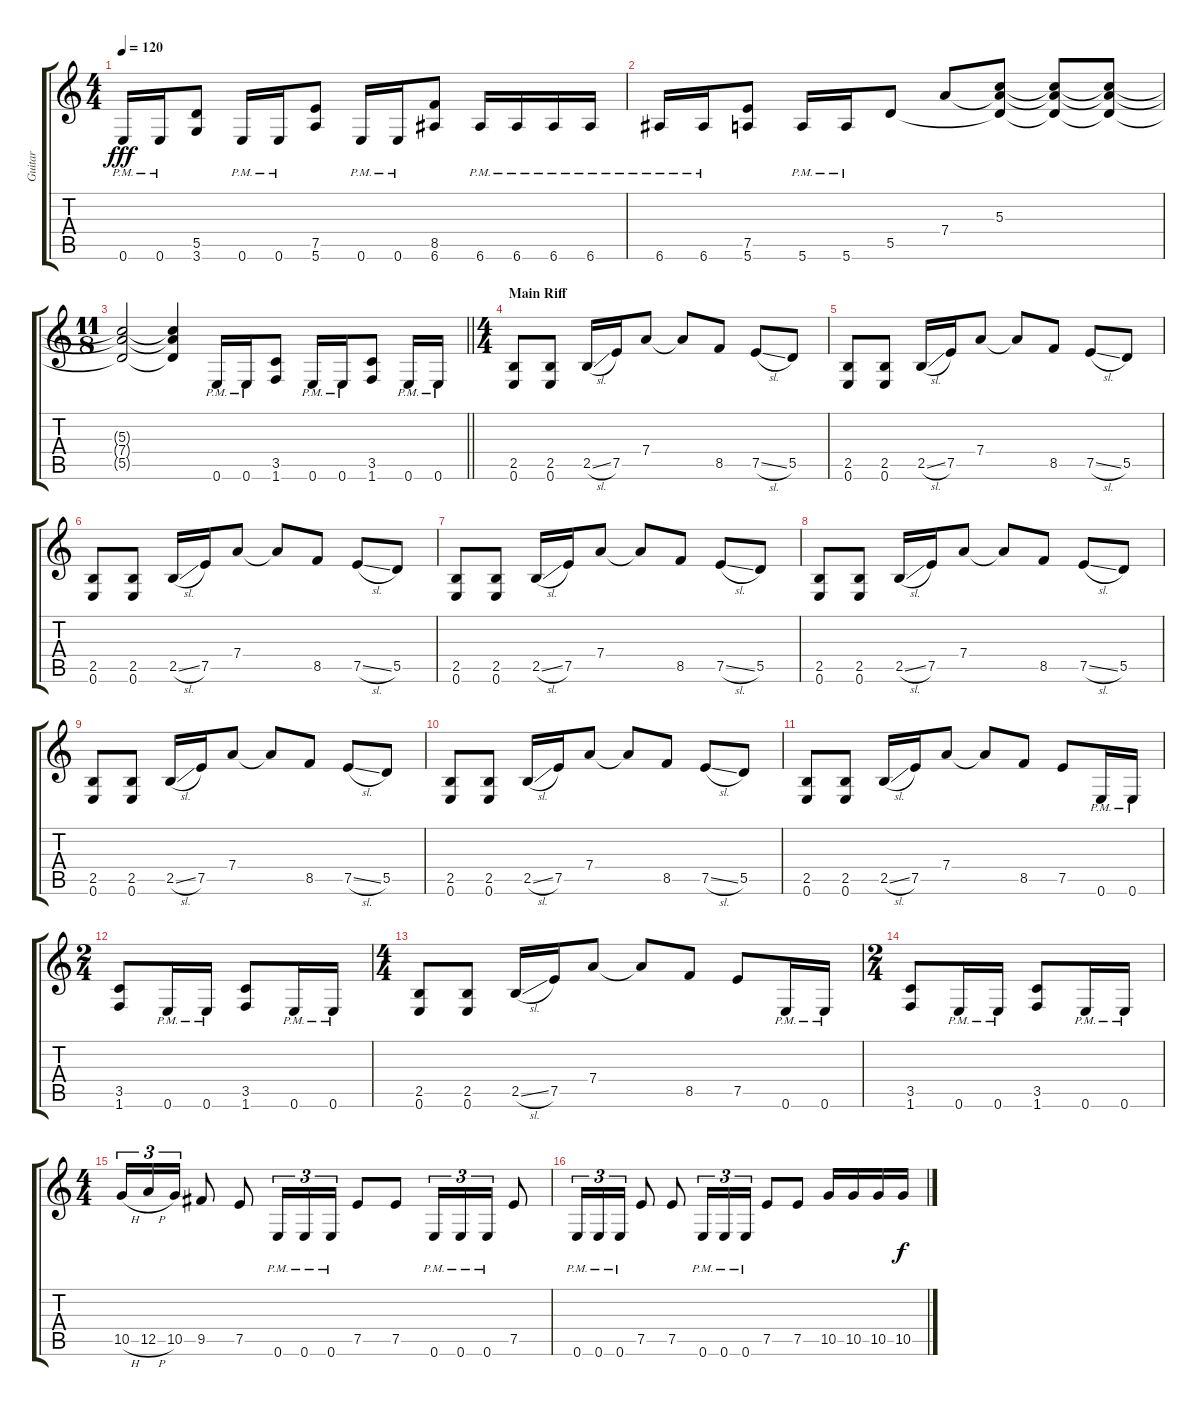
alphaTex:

\track ("Guitar" "Guitar") {instrument distortionguitar}
\staff {score tabs}
\tuning (E4 B3 G3 D3 A2 E2) {hide}
\ts (4 4)
\tempo 120
\clef g2
\ks c
0.6{pm}.16{dy fff} 0.6{pm}.16 (5.5 3.6).8 0.6{pm}.16 0.6{pm}.16 (7.5 5.6).8 0.6{pm}.16 0.6{pm}.16 (8.5 6.6).8 6.6{pm}.16 6.6{pm}.16 6.6{pm}.16 6.6{pm}.16 |
6.6{pm}.16 6.6{pm}.16 (7.5 5.6).8 5.6{pm}.16 5.6{pm}.16 5.5.8 7.4.8 (5.3 7.4{t} 5.5{t}).8 (5.3{t} 7.4{t} 5.5{t}).8 (5.3{t} 7.4{t} 5.5{t}).8 |
\ts (11 8)
\barLineRight lightlight
(5.3{t} 7.4{t} 5.5{t}).2 (5.3{t} 7.4{t} 5.5{t}).4 0.6{pm}.16 0.6{pm}.16 (3.5 1.6).8 0.6{pm}.16 0.6{pm}.16 (3.5 1.6).8 0.6{pm}.16 0.6{pm}.16 |
\ts (4 4)
\section ("" "Main Riff")
(2.5 0.6).8 (2.5 0.6).8 2.5{sl}.16 7.5.16 7.4.8 7.4{t}.8 8.5.8 7.5{sl}.8 5.5.8 |
(2.5 0.6).8 (2.5 0.6).8 2.5{sl}.16 7.5.16 7.4.8 7.4{t}.8 8.5.8 7.5{sl}.8 5.5.8 |
(2.5 0.6).8 (2.5 0.6).8 2.5{sl}.16 7.5.16 7.4.8 7.4{t}.8 8.5.8 7.5{sl}.8 5.5.8 |
(2.5 0.6).8 (2.5 0.6).8 2.5{sl}.16 7.5.16 7.4.8 7.4{t}.8 8.5.8 7.5{sl}.8 5.5.8 |
(2.5 0.6).8 (2.5 0.6).8 2.5{sl}.16 7.5.16 7.4.8 7.4{t}.8 8.5.8 7.5{sl}.8 5.5.8 |
(2.5 0.6).8 (2.5 0.6).8 2.5{sl}.16 7.5.16 7.4.8 7.4{t}.8 8.5.8 7.5{sl}.8 5.5.8 |
(2.5 0.6).8 (2.5 0.6).8 2.5{sl}.16 7.5.16 7.4.8 7.4{t}.8 8.5.8 7.5{sl}.8 5.5.8 |
(2.5 0.6).8 (2.5 0.6).8 2.5{sl}.16 7.5.16 7.4.8 7.4{t}.8 8.5.8 7.5.8 0.6{pm}.16 0.6{pm}.16 |
\ts (2 4)
(3.5 1.6).8 0.6{pm}.16 0.6{pm}.16 (3.5 1.6).8 0.6{pm}.16 0.6{pm}.16 |
\ts (4 4)
(2.5 0.6).8 (2.5 0.6).8 2.5{sl}.16 7.5.16 7.4.8 7.4{t}.8 8.5.8 7.5.8 0.6{pm}.16 0.6{pm}.16 |
\ts (2 4)
(3.5 1.6).8 0.6{pm}.16 0.6{pm}.16 (3.5 1.6).8 0.6{pm}.16 0.6{pm}.16 |
\ts (4 4)
10.5{h}.16{tu (3 2)} 12.5{h}.16{tu (3 2)} 10.5.16{tu (3 2)} 9.5.8 7.5.8 0.6{pm}.16{tu (3 2)} 0.6{pm}.16{tu (3 2)} 0.6{pm}.16{tu (3 2)} 7.5.8 7.5.8 0.6{pm}.16{tu (3 2)} 0.6{pm}.16{tu (3 2)} 0.6{pm}.16{tu (3 2)} 7.5.8 |
0.6{pm}.16{tu (3 2)} 0.6{pm}.16{tu (3 2)} 0.6{pm}.16{tu (3 2)} 7.5.8 7.5.8 0.6{pm}.16{tu (3 2)} 0.6{pm}.16{tu (3 2)} 0.6{pm}.16{tu (3 2)} 7.5.8 7.5.8 10.5.16 10.5.16 10.5.16 10.5.16{dy f}
